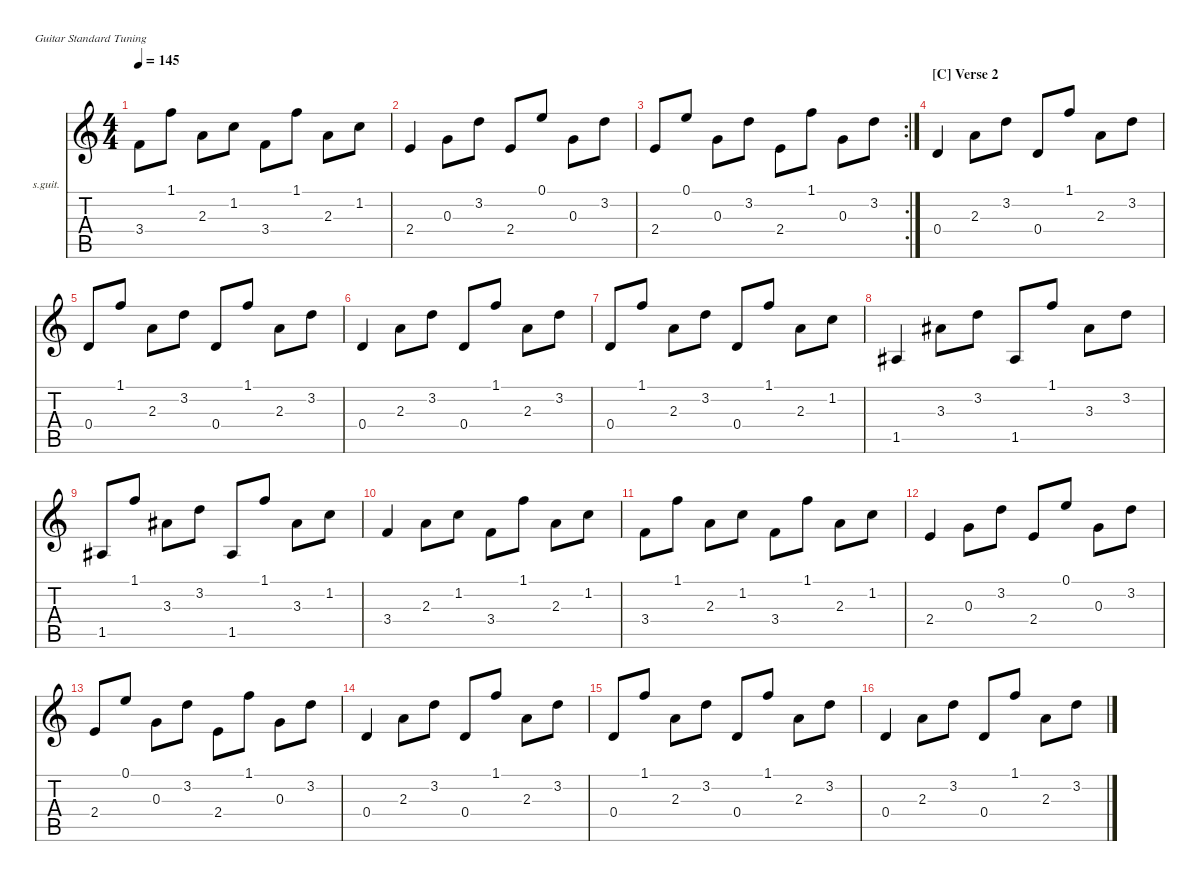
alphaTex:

\defaultSystemsLayout 4
\hideDynamics
\bracketExtendMode nobrackets
\firstSystemTrackNameOrientation horizontal
\otherSystemsTrackNameOrientation horizontal
\track ("Steel Guitar" "s.guit.") {instrument acousticguitarsteel}
\staff {score tabs}
\tuning (E4 B3 G3 D3 A2 E2)
\ts (4 4)
\tempo 145
\clef g2
\ks c
3.4.8{dy mf beam Down} 1.1.8{beam Down} 2.3.8{beam Down} 1.2.8{beam Down} 3.4.8{beam Down} 1.1.8{beam Down} 2.3.8{beam Down} 1.2.8{beam Down} |
2.4.4{beam Up} 0.3.8{beam Down} 3.2.8{beam Down} 2.4.8{beam Up} 0.1.8{beam Up} 0.3.8{beam Down} 3.2.8{beam Down} |
\rc 2
2.4.8{beam Up} 0.1.8{beam Up} 0.3.8{beam Down} 3.2.8{beam Down} 2.4.8{beam Down} 1.1.8{beam Down} 0.3.8{beam Down} 3.2.8{beam Down} |
\section ("C" "Verse 2")
0.4.4{beam Up} 2.3.8{beam Down} 3.2.8{beam Down} 0.4.8{beam Up} 1.1.8{beam Up} 2.3.8{beam Down} 3.2.8{beam Down} |
0.4.8{beam Up} 1.1.8{beam Up} 2.3.8{beam Down} 3.2.8{beam Down} 0.4.8{beam Up} 1.1.8{beam Up} 2.3.8{beam Down} 3.2.8{beam Down} |
0.4.4{beam Up} 2.3.8{beam Down} 3.2.8{beam Down} 0.4.8{beam Up} 1.1.8{beam Up} 2.3.8{beam Down} 3.2.8{beam Down} |
0.4.8{beam Up} 1.1.8{beam Up} 2.3.8{beam Down} 3.2.8{beam Down} 0.4.8{beam Up} 1.1.8{beam Up} 2.3.8{beam Down} 1.2.8{beam Down} |
1.5{acc #}.4{beam Up} 3.3{acc #}.8{beam Down} 3.2.8{beam Down} 1.5{acc #}.8{beam Up} 1.1.8{beam Up} 3.3{acc #}.8{beam Down} 3.2.8{beam Down} |
1.5{acc #}.8{beam Up} 1.1.8{beam Up} 3.3{acc #}.8{beam Down} 3.2.8{beam Down} 1.5{acc #}.8{beam Up} 1.1.8{beam Up} 3.3{acc #}.8{beam Down} 1.2.8{beam Down} |
3.4.4{beam Up} 2.3.8{beam Down} 1.2.8{beam Down} 3.4.8{beam Down} 1.1.8{beam Down} 2.3.8{beam Down} 1.2.8{beam Down} |
3.4.8{beam Down} 1.1.8{beam Down} 2.3.8{beam Down} 1.2.8{beam Down} 3.4.8{beam Down} 1.1.8{beam Down} 2.3.8{beam Down} 1.2.8{beam Down} |
2.4.4{beam Up} 0.3.8{beam Down} 3.2.8{beam Down} 2.4.8{beam Up} 0.1.8{beam Up} 0.3.8{beam Down} 3.2.8{beam Down} |
2.4.8{beam Up} 0.1.8{beam Up} 0.3.8{beam Down} 3.2.8{beam Down} 2.4.8{beam Down} 1.1.8{beam Down} 0.3.8{beam Down} 3.2.8{beam Down} |
0.4.4{beam Up} 2.3.8{beam Down} 3.2.8{beam Down} 0.4.8{beam Up} 1.1.8{beam Up} 2.3.8{beam Down} 3.2.8{beam Down} |
0.4.8{beam Up} 1.1.8{beam Up} 2.3.8{beam Down} 3.2.8{beam Down} 0.4.8{beam Up} 1.1.8{beam Up} 2.3.8{beam Down} 3.2.8{beam Down} |
0.4.4{beam Up} 2.3.8{beam Down} 3.2.8{beam Down} 0.4.8{beam Up} 1.1.8{beam Up} 2.3.8{beam Down} 3.2.8{beam Down}
